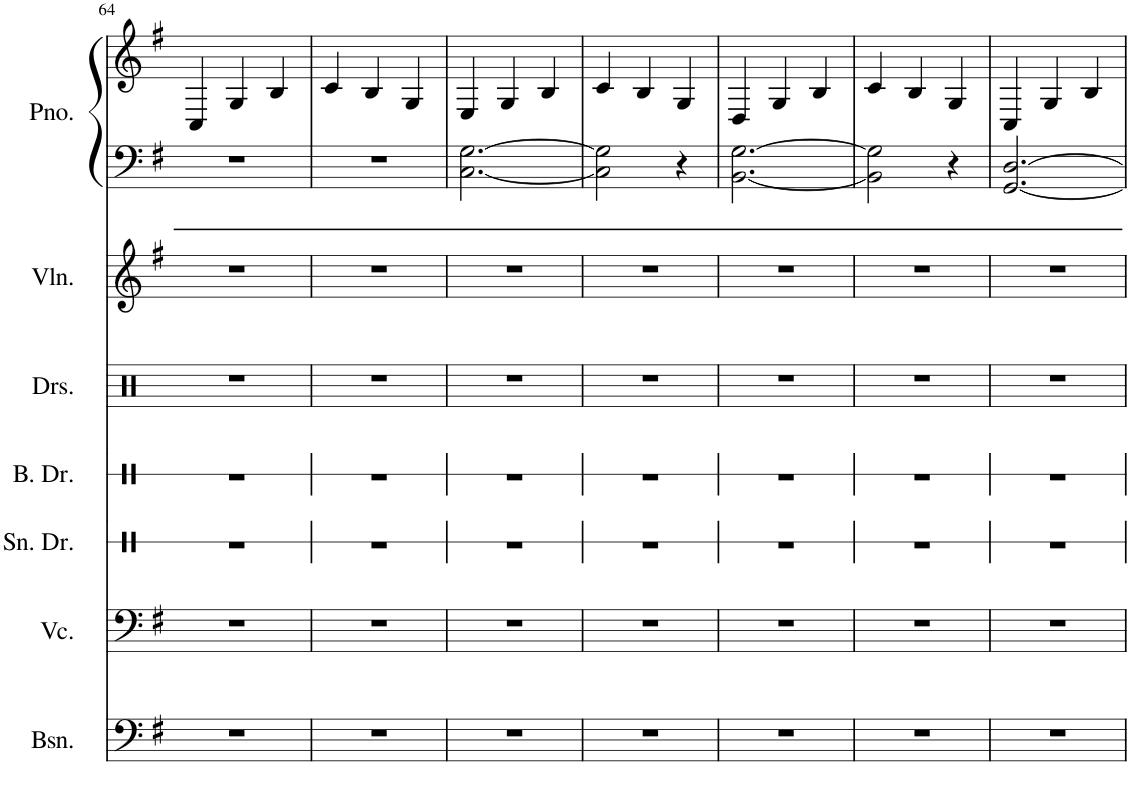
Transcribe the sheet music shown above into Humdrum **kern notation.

**kern	**kern	**kern	**kern	**kern	**kern	**kern	**kern
*part7	*part6	*part5	*part4	*part3	*part2	*part1	*part1
*staff8	*staff7	*staff6	*staff5	*staff4	*staff3	*staff2	*staff1
*I"Bassoon	*I"Violoncello	*I"Snare Drum	*I"Bass Drum	*I"Drumset	*I"Violin	*I"Piano	*
*I'Bsn.	*I'Vc.	*I'Sn. Dr.	*I'B. Dr.	*I'Drs.	*I'Vln.	*I'Pno.	*
!!LO:PB:g=z
*clefF4	*clefF4	*clefX	*clefX	*clefX	*clefG2	*clefF4	*clefG2
*k[f#]	*k[f#]	*k[]	*k[]	*k[]	*k[f#]	*k[f#]	*k[f#]
*M3/4	*M3/4	*M3/4	*M3/4	*M3/4	*M3/4	*M3/4	*M3/4
=64	=64	=64	=64	=64	=64	=64	=64
2.r	2.r	2.r	2.r	2.r	2.r	2.r	4C/
.	.	.	.	.	.	.	4G/
.	.	.	.	.	.	.	4B/
=65	=65	=65	=65	=65	=65	=65	=65
2.r	2.r	2.r	2.r	2.r	2.r	2.r	4c/
.	.	.	.	.	.	.	4B/
.	.	.	.	.	.	.	4G/
=66	=66	=66	=66	=66	=66	=66	=66
2.r	2.r	2.r	2.r	2.r	2.r	[2.C\ [2.G\	4E/
.	.	.	.	.	.	.	4G/
.	.	.	.	.	.	.	4B/
=67	=67	=67	=67	=67	=67	=67	=67
2.r	2.r	2.r	2.r	2.r	2.r	2C\] 2G\]	4c/
.	.	.	.	.	.	.	4B/
.	.	.	.	.	.	4r	4G/
=68	=68	=68	=68	=68	=68	=68	=68
2.r	2.r	2.r	2.r	2.r	2.r	[2.BB\ [2.G\	4D/
.	.	.	.	.	.	.	4G/
.	.	.	.	.	.	.	4B/
=69	=69	=69	=69	=69	=69	=69	=69
2.r	2.r	2.r	2.r	2.r	2.r	2BB\] 2G\]	4c/
.	.	.	.	.	.	.	4B/
.	.	.	.	.	.	4r	4G/
=70	=70	=70	=70	=70	=70	=70	=70
2.r	2.r	2.r	2.r	2.r	2.r	[2.GG/ [2.D/	4C/
.	.	.	.	.	.	.	4G/
.	.	.	.	.	.	.	4B/
=	=	=	=	=	=	=	=
*-	*-	*-	*-	*-	*-	*-	*-
